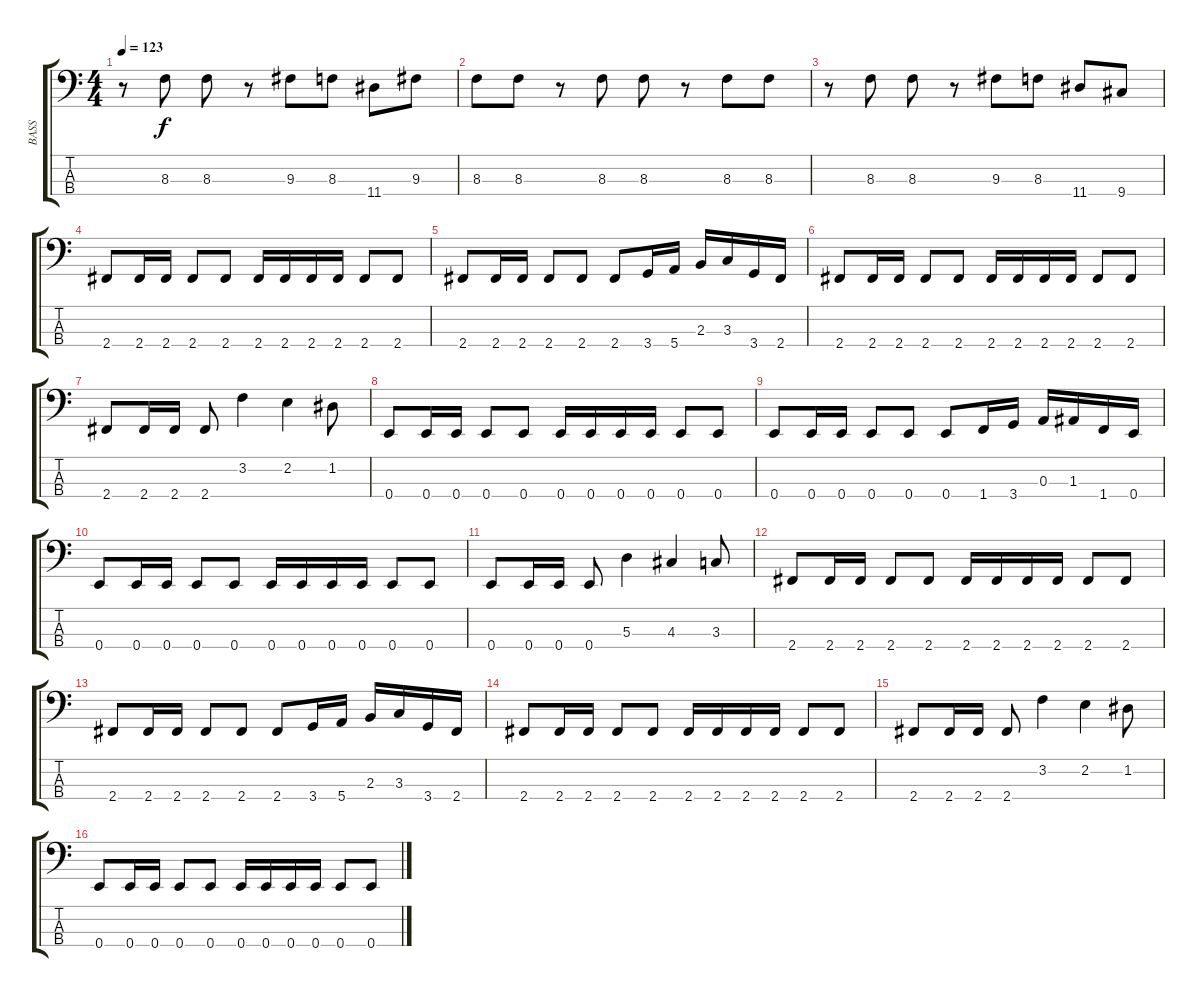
\track ("BASS" "BASS") {instrument fretlessbass}
\staff {score tabs}
\tuning (G2 D2 A1 E1) {hide}
\ts (4 4)
\tempo 123
\clef f4
\ks c
r.8{dy f} 8.3.8 8.3.8 r.8 9.3.8 8.3.8 11.4.8 9.3.8 |
8.3.8 8.3.8 r.8 8.3.8 8.3.8 r.8 8.3.8 8.3.8 |
r.8 8.3.8 8.3.8 r.8 9.3.8 8.3.8 11.4.8 9.4.8 |
2.4.8 2.4.16 2.4.16 2.4.8 2.4.8 2.4.16 2.4.16 2.4.16 2.4.16 2.4.8 2.4.8 |
2.4.8 2.4.16 2.4.16 2.4.8 2.4.8 2.4.8 3.4.16 5.4.16 2.3.16 3.3.16 3.4.16 2.4.16 |
2.4.8 2.4.16 2.4.16 2.4.8 2.4.8 2.4.16 2.4.16 2.4.16 2.4.16 2.4.8 2.4.8 |
2.4.8 2.4.16 2.4.16 2.4.8 3.2.4 2.2.4 1.2.8 |
0.4.8 0.4.16 0.4.16 0.4.8 0.4.8 0.4.16 0.4.16 0.4.16 0.4.16 0.4.8 0.4.8 |
0.4.8 0.4.16 0.4.16 0.4.8 0.4.8 0.4.8 1.4.16 3.4.16 0.3.16 1.3.16 1.4.16 0.4.16 |
0.4.8 0.4.16 0.4.16 0.4.8 0.4.8 0.4.16 0.4.16 0.4.16 0.4.16 0.4.8 0.4.8 |
0.4.8 0.4.16 0.4.16 0.4.8 5.3.4 4.3.4 3.3.8 |
2.4.8 2.4.16 2.4.16 2.4.8 2.4.8 2.4.16 2.4.16 2.4.16 2.4.16 2.4.8 2.4.8 |
2.4.8 2.4.16 2.4.16 2.4.8 2.4.8 2.4.8 3.4.16 5.4.16 2.3.16 3.3.16 3.4.16 2.4.16 |
2.4.8 2.4.16 2.4.16 2.4.8 2.4.8 2.4.16 2.4.16 2.4.16 2.4.16 2.4.8 2.4.8 |
2.4.8 2.4.16 2.4.16 2.4.8 3.2.4 2.2.4 1.2.8 |
0.4.8 0.4.16 0.4.16 0.4.8 0.4.8 0.4.16 0.4.16 0.4.16 0.4.16 0.4.8 0.4.8
